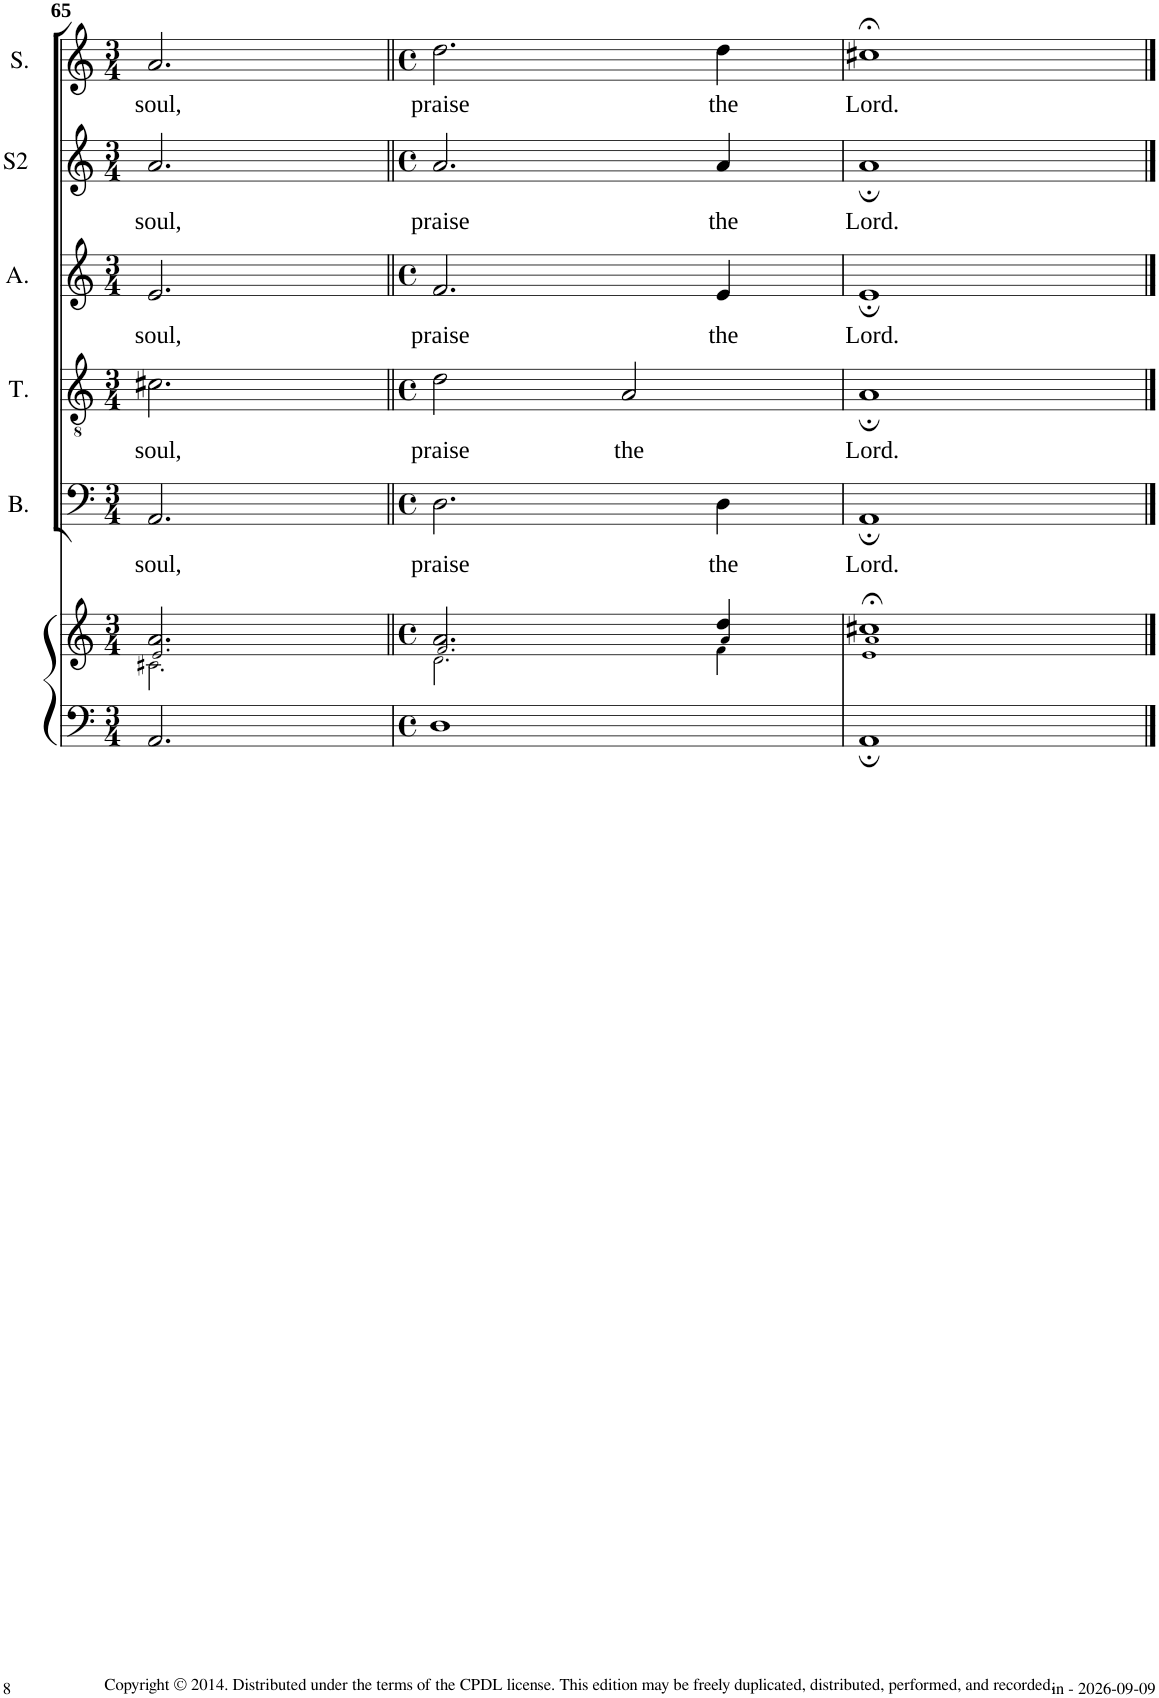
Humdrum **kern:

**kern	**kern	**kern	**text	**kern	**text	**kern	**text	**kern	**text	**kern	**text
*part6	*part6	*part5	*part5	*part4	*part4	*part3	*part3	*part2	*part2	*part1	*part1
*staff7	*staff6	*staff5	*staff5	*staff4	*staff4	*staff3	*staff3	*staff2	*staff2	*staff1	*staff1
*I"Continuo	*	*I"Basse	*	*I"Ténor	*	*I"Alto	*	*I"Soprano 2	*	*I"Soprano	*
*	*	*I'B.	*	*I'T.	*	*I'A.	*	*I'S2	*	*I'S.	*
!!LO:PB:g=z
*clefF4	*clefG2	*clefF4	*	*clefGv2	*	*clefG2	*	*clefG2	*	*clefG2	*
*k[]	*k[]	*k[]	*	*k[]	*	*k[]	*	*k[]	*	*k[]	*
*M3/4	*M3/4	*M3/4	*	*M3/4	*	*M3/4	*	*M3/4	*	*M3/4	*
=65	=65	=65	=65	=65	=65	=65	=65	=65	=65	=65	=65
*	*^	*	*	*	*	*	*	*	*	*	*
!	!	!	!	!LO:LY:b	!	!LO:LY:b	!	!LO:LY:b	!	!LO:LY:b	!	!LO:LY:b
2.AA/	2.e/ 2.a/	2.c#X\	2.AA/	soul,	2.c#X\	soul,	2.e/	soul,	2.a/	soul,	2.a/	soul,
=66||	=66||	=66||	=66||	=66||	=66||	=66||	=66||	=66||	=66||	=66||	=66||	=66||
*M4/4	*M4/4	*	*M4/4	*	*M4/4	*	*M4/4	*	*M4/4	*	*M4/4	*
*met(c)	*met(c)	*	*met(c)	*	*met(c)	*	*met(c)	*	*met(c)	*	*met(c)	*
!	!	!	!	!LO:LY:b	!	!LO:LY:b	!	!LO:LY:b	!	!LO:LY:b	!	!LO:LY:b
1D	2.f/ 2.a/	2.d\	2.D\	praise	2d\	praise	2.f/	praise	2.a/	praise	2.dd\	praise
!	!	!	!	!	!	!LO:LY:b	!	!	!	!	!	!
.	.	.	.	.	2A/	the	.	.	.	.	.	.
!	!	!	!	!LO:LY:b	!	!	!	!LO:LY:b	!	!LO:LY:b	!	!LO:LY:b
.	4a/ 4dd/	4f\	4D\	the	.	.	4e/	the	4a/	the	4dd\	the
=67	=67	=67	=67	=67	=67	=67	=67	=67	=67	=67	=67	=67
!	!	!	!	!LO:LY:b	!	!LO:LY:b	!	!LO:LY:b	!	!LO:LY:b	!	!LO:LY:b
1AA;	1a;< 1cc#X;<	1e	1AA;	Lord.	1A;	Lord.	1e;	Lord.	1a;	Lord.	1cc#X;<	Lord.
*	*v	*v	*	*	*	*	*	*	*	*	*	*
==	==	==	==	==	==	==	==	==	==	==	==
*-	*-	*-	*-	*-	*-	*-	*-	*-	*-	*-	*-
